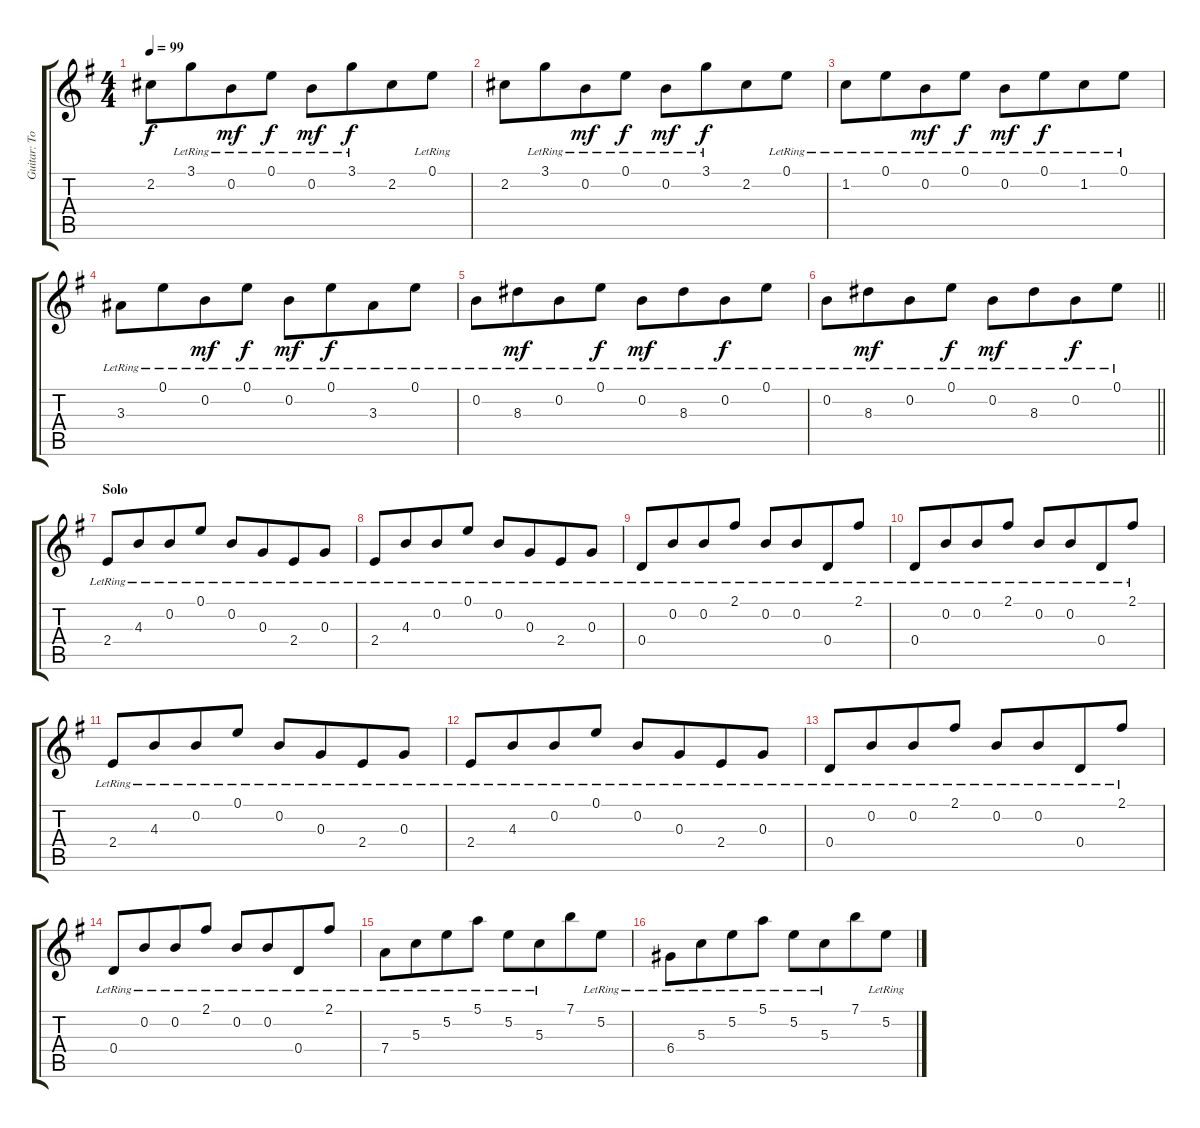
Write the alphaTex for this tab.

\track ("Guitar: Tony" "Guitar: To") {instrument acousticguitarsteel}
\staff {score tabs}
\tuning (E4 B3 G3 D3 A2 E2) {hide}
\ts (4 4)
\tempo 99
\clef g2
\ks g
2.2.8{dy f} 3.1{lr}.8{beam merge} 0.2{lr}.8{dy mf} 0.1{lr}.8{dy f} 0.2{lr}.8{dy mf} 3.1{lr}.8{dy f beam merge} 2.2.8 0.1{lr}.8 |
2.2.8 3.1{lr}.8{beam merge} 0.2{lr}.8{dy mf} 0.1{lr}.8{dy f} 0.2{lr}.8{dy mf} 3.1{lr}.8{dy f beam merge} 2.2.8 0.1{lr}.8 |
1.2{lr}.8 0.1{lr}.8{beam merge} 0.2{lr}.8{dy mf} 0.1{lr}.8{dy f} 0.2{lr}.8{dy mf} 0.1{lr}.8{dy f beam merge} 1.2{lr}.8 0.1{lr}.8 |
3.3{lr}.8 0.1{lr}.8{beam merge} 0.2{lr}.8{dy mf} 0.1{lr}.8{dy f} 0.2{lr}.8{dy mf} 0.1{lr}.8{dy f beam merge} 3.3{lr}.8 0.1{lr}.8 |
0.2{lr}.8 8.3{lr}.8{dy mf beam merge} 0.2{lr}.8 0.1{lr}.8{dy f} 0.2{lr}.8{dy mf} 8.3{lr}.8{beam merge} 0.2{lr}.8{dy f} 0.1{lr}.8 |
\barLineRight lightlight
0.2{lr}.8 8.3{lr}.8{dy mf beam merge} 0.2{lr}.8 0.1{lr}.8{dy f} 0.2{lr}.8{dy mf} 8.3{lr}.8{beam merge} 0.2{lr}.8{dy f} 0.1{lr}.8 |
\section ("" "Solo")
2.4{lr}.8 4.3{lr}.8{beam merge} 0.2{lr}.8 0.1{lr}.8{beam split} 0.2{lr}.8 0.3{lr}.8{beam merge} 2.4{lr}.8 0.3{lr}.8 |
2.4{lr}.8 4.3{lr}.8{beam merge} 0.2{lr}.8 0.1{lr}.8{beam split} 0.2{lr}.8 0.3{lr}.8{beam merge} 2.4{lr}.8 0.3{lr}.8 |
0.4{lr}.8 0.2{lr}.8{beam merge} 0.2{lr}.8 2.1{lr}.8{beam split} 0.2{lr}.8 0.2{lr}.8{beam merge} 0.4{lr}.8 2.1{lr}.8 |
0.4{lr}.8 0.2{lr}.8{beam merge} 0.2{lr}.8 2.1{lr}.8{beam split} 0.2{lr}.8 0.2{lr}.8{beam merge} 0.4{lr}.8 2.1{lr}.8 |
2.4{lr}.8 4.3{lr}.8{beam merge} 0.2{lr}.8 0.1{lr}.8{beam split} 0.2{lr}.8 0.3{lr}.8{beam merge} 2.4{lr}.8 0.3{lr}.8 |
2.4{lr}.8 4.3{lr}.8{beam merge} 0.2{lr}.8 0.1{lr}.8{beam split} 0.2{lr}.8 0.3{lr}.8{beam merge} 2.4{lr}.8 0.3{lr}.8 |
0.4{lr}.8 0.2{lr}.8{beam merge} 0.2{lr}.8 2.1{lr}.8{beam split} 0.2{lr}.8 0.2{lr}.8{beam merge} 0.4{lr}.8 2.1{lr}.8 |
0.4{lr}.8 0.2{lr}.8{beam merge} 0.2{lr}.8 2.1{lr}.8{beam split} 0.2{lr}.8 0.2{lr}.8{beam merge} 0.4{lr}.8 2.1{lr}.8 |
7.4{lr}.8 5.3{lr}.8{beam merge} 5.2{lr}.8 5.1{lr}.8{beam split} 5.2{lr}.8 5.3{lr}.8{beam merge} 7.1.8 5.2{lr}.8 |
6.4{lr}.8 5.3{lr}.8{beam merge} 5.2{lr}.8 5.1{lr}.8{beam split} 5.2{lr}.8 5.3{lr}.8{beam merge} 7.1.8 5.2{lr}.8
